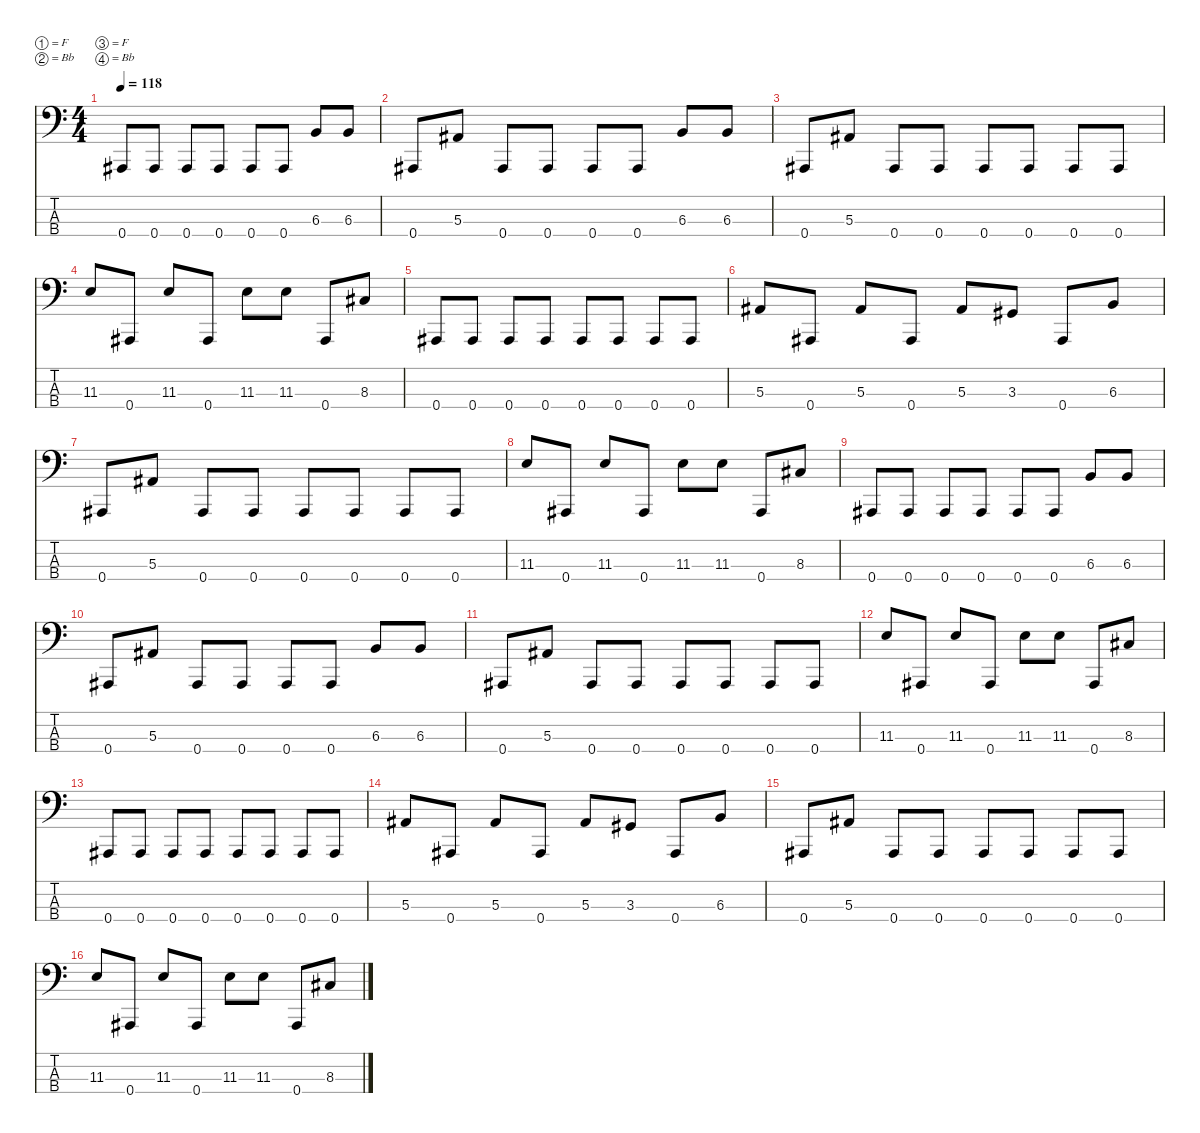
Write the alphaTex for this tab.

\defaultSystemsLayout 4
\hideDynamics
\bracketExtendMode nobrackets
\singleTrackTrackNamePolicy hidden
\multiTrackTrackNamePolicy hidden
\firstSystemTrackNameMode fullname
\otherSystemsTrackNameOrientation horizontal
\track ("Bass" "el.bs.") {defaultSystemsLayout 8 instrument electricbassfinger}
\staff {score tabs}
\tuning (F2 Bb1 F1 Bb0)
\ts (4 4)
\tempo 118
\clef f4
\ks c
0.4{acc #}.8{dy f beam Up} 0.4{acc #}.8{beam Up} 0.4{acc #}.8{beam Up} 0.4{acc #}.8{beam Up} 0.4{acc #}.8{beam Up} 0.4{acc #}.8{beam Up} 6.3.8{beam Up} 6.3.8{beam Up} |
0.4{acc #}.8{beam Up} 5.3{acc #}.8{beam Up} 0.4{acc #}.8{beam Up} 0.4{acc #}.8{beam Up} 0.4{acc #}.8{beam Up} 0.4{acc #}.8{beam Up} 6.3.8{beam Up} 6.3.8{beam Up} |
0.4{acc #}.8{beam Up} 5.3{acc #}.8{beam Up} 0.4{acc #}.8{beam Up} 0.4{acc #}.8{beam Up} 0.4{acc #}.8{beam Up} 0.4{acc #}.8{beam Up} 0.4{acc #}.8{beam Up} 0.4{acc #}.8{beam Up} |
11.3.8{beam Up} 0.4{acc #}.8{beam Up} 11.3.8{beam Up} 0.4{acc #}.8{beam Up} 11.3.8{beam Down} 11.3.8{beam Down} 0.4{acc #}.8{beam Up} 8.3{acc #}.8{beam Up} |
0.4{acc #}.8{beam Up} 0.4{acc #}.8{beam Up} 0.4{acc #}.8{beam Up} 0.4{acc #}.8{beam Up} 0.4{acc #}.8{beam Up} 0.4{acc #}.8{beam Up} 0.4{acc #}.8{beam Up} 0.4{acc #}.8{beam Up} |
5.3{acc #}.8{beam Up} 0.4{acc #}.8{beam Up} 5.3{acc #}.8{beam Up} 0.4{acc #}.8{beam Up} 5.3{acc #}.8{beam Up} 3.3{acc #}.8{beam Up} 0.4{acc #}.8{beam Up} 6.3.8{beam Up} |
0.4{acc #}.8{beam Up} 5.3{acc #}.8{beam Up} 0.4{acc #}.8{beam Up} 0.4{acc #}.8{beam Up} 0.4{acc #}.8{beam Up} 0.4{acc #}.8{beam Up} 0.4{acc #}.8{beam Up} 0.4{acc #}.8{beam Up} |
11.3.8{beam Up} 0.4{acc #}.8{beam Up} 11.3.8{beam Up} 0.4{acc #}.8{beam Up} 11.3.8{beam Down} 11.3.8{beam Down} 0.4{acc #}.8{beam Up} 8.3{acc #}.8{beam Up} |
0.4{acc #}.8{beam Up} 0.4{acc #}.8{beam Up} 0.4{acc #}.8{beam Up} 0.4{acc #}.8{beam Up} 0.4{acc #}.8{beam Up} 0.4{acc #}.8{beam Up} 6.3.8{beam Up} 6.3.8{beam Up} |
0.4{acc #}.8{beam Up} 5.3{acc #}.8{beam Up} 0.4{acc #}.8{beam Up} 0.4{acc #}.8{beam Up} 0.4{acc #}.8{beam Up} 0.4{acc #}.8{beam Up} 6.3.8{beam Up} 6.3.8{beam Up} |
0.4{acc #}.8{beam Up} 5.3{acc #}.8{beam Up} 0.4{acc #}.8{beam Up} 0.4{acc #}.8{beam Up} 0.4{acc #}.8{beam Up} 0.4{acc #}.8{beam Up} 0.4{acc #}.8{beam Up} 0.4{acc #}.8{beam Up} |
11.3.8{beam Up} 0.4{acc #}.8{beam Up} 11.3.8{beam Up} 0.4{acc #}.8{beam Up} 11.3.8{beam Down} 11.3.8{beam Down} 0.4{acc #}.8{beam Up} 8.3{acc #}.8{beam Up} |
0.4{acc #}.8{beam Up} 0.4{acc #}.8{beam Up} 0.4{acc #}.8{beam Up} 0.4{acc #}.8{beam Up} 0.4{acc #}.8{beam Up} 0.4{acc #}.8{beam Up} 0.4{acc #}.8{beam Up} 0.4{acc #}.8{beam Up} |
5.3{acc #}.8{beam Up} 0.4{acc #}.8{beam Up} 5.3{acc #}.8{beam Up} 0.4{acc #}.8{beam Up} 5.3{acc #}.8{beam Up} 3.3{acc #}.8{beam Up} 0.4{acc #}.8{beam Up} 6.3.8{beam Up} |
0.4{acc #}.8{beam Up} 5.3{acc #}.8{beam Up} 0.4{acc #}.8{beam Up} 0.4{acc #}.8{beam Up} 0.4{acc #}.8{beam Up} 0.4{acc #}.8{beam Up} 0.4{acc #}.8{beam Up} 0.4{acc #}.8{beam Up} |
11.3.8{beam Up} 0.4{acc #}.8{beam Up} 11.3.8{beam Up} 0.4{acc #}.8{beam Up} 11.3.8{beam Down} 11.3.8{beam Down} 0.4{acc #}.8{beam Up} 8.3{acc #}.8{beam Up}
